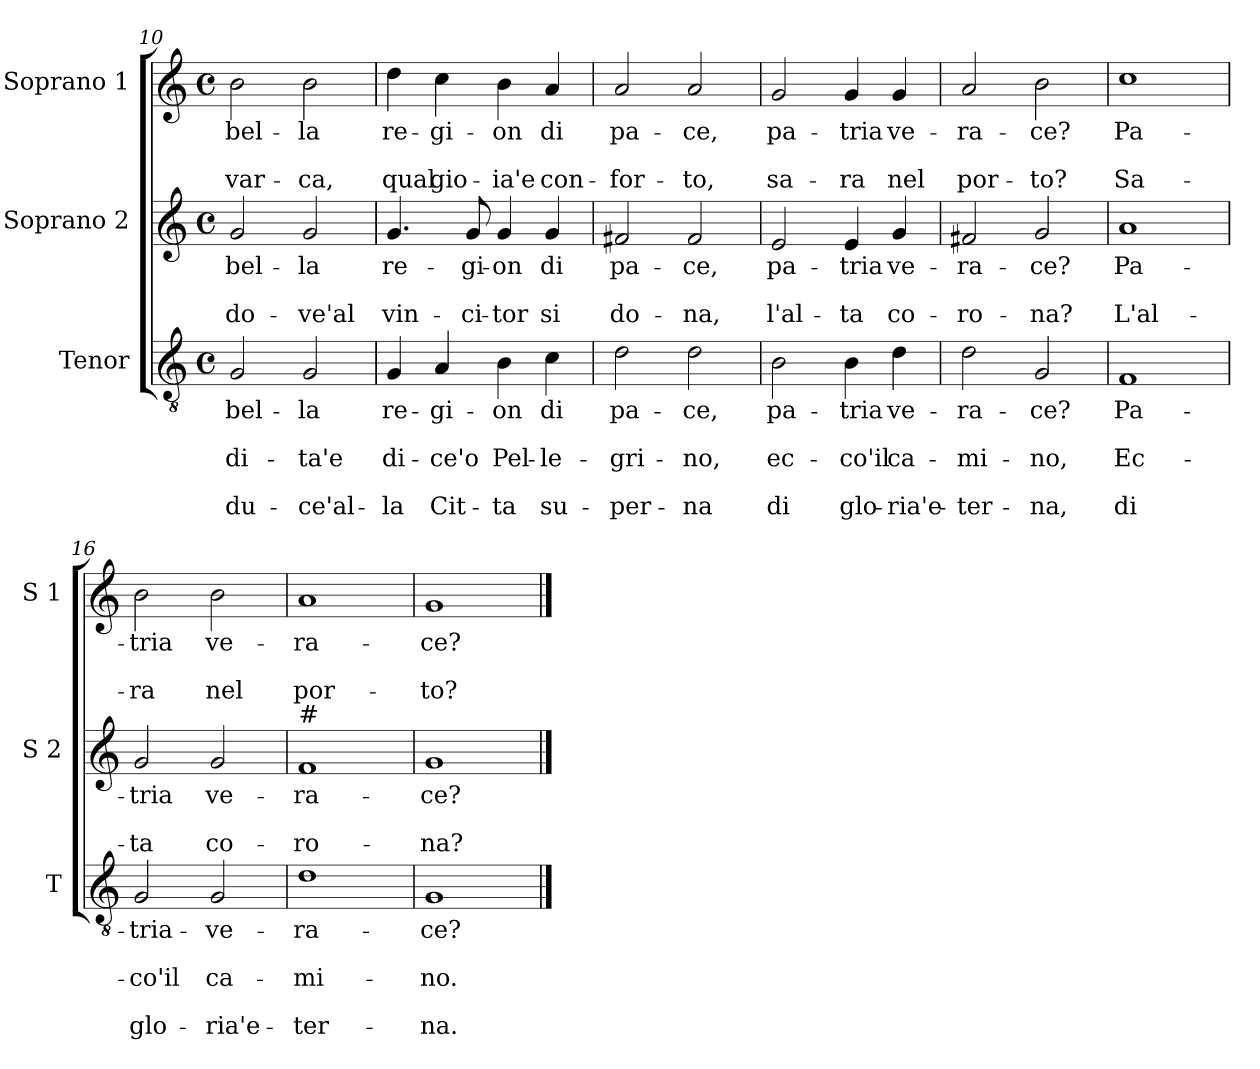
**kern	**text	**text	**text	**text	**text	**kern	**text	**text	**text	**kern	**text	**text	**text
*part3	*part3	*part3	*part3	*part3	*part3	*part2	*part2	*part2	*part2	*part1	*part1	*part1	*part1
*staff3	*staff3	*staff3	*staff3	*staff3	*staff3	*staff2	*staff2	*staff2	*staff2	*staff1	*staff1	*staff1	*staff1
*I"Tenor	*	*	*	*	*	*I"Soprano 2	*	*	*	*I"Soprano 1	*	*	*
*I'T	*	*	*	*	*	*I'S 2	*	*	*	*I'S 1	*	*	*
!!LO:PB:g=z
*clefGv2	*	*	*	*	*	*clefG2	*	*	*	*clefG2	*	*	*
*k[]	*	*	*	*	*	*k[]	*	*	*	*k[]	*	*	*
*C:	*	*	*	*	*	*C:	*	*	*	*C:	*	*	*
*M4/4	*	*	*	*	*	*M4/4	*	*	*	*M4/4	*	*	*
*met(c)	*	*	*	*	*	*met(c)	*	*	*	*met(c)	*	*	*
=10	=10	=10	=10	=10	=10	=10	=10	=10	=10	=10	=10	=10	=10
!	!LO:LY:b	!	!LO:LY:b	!	!LO:LY:b	!	!LO:LY:b	!	!LO:LY:b	!	!LO:LY:b	!	!LO:LY:b
2G/	bel-	.	-di-	.	-du-	2g/	bel-	.	do-	2b\	bel-	.	var-
!	!LO:LY:b	!	!LO:LY:b	!	!LO:LY:b	!	!LO:LY:b	!	!LO:LY:b	!	!LO:LY:b	!	!LO:LY:b
2G/	-la	.	-ta'e	.	-ce'al-	2g/	-la	.	-ve'al	2b\	-la	.	-ca,
=11	=11	=11	=11	=11	=11	=11	=11	=11	=11	=11	=11	=11	=11
!	!LO:LY:b	!	!LO:LY:b	!	!LO:LY:b	!	!LO:LY:b	!	!LO:LY:b	!	!LO:LY:b	!	!LO:LY:b
4G/	re-	.	di-	.	-la	4.g/	re-	.	vin-	4dd\	re-	.	qual
!	!LO:LY:b	!	!LO:LY:b	!	!LO:LY:b	!	!	!	!	!	!LO:LY:b	!	!LO:LY:b
4A/	-gi-	.	-ce'o	.	Cit-	.	.	.	.	4cc\	-gi-	.	gio-
!	!	!	!	!	!	!	!LO:LY:b	!	!LO:LY:b	!	!	!	!
.	.	.	.	.	.	8g/	-gi-	.	-ci-	.	.	.	.
!	!LO:LY:b	!	!LO:LY:b	!	!LO:LY:b	!	!LO:LY:b	!	!LO:LY:b	!	!LO:LY:b	!	!LO:LY:b
4B\	-on	.	Pel-	.	-ta	4g/	-on	.	-tor	4b\	-on	.	-ia'e
!	!LO:LY:b	!	!LO:LY:b	!	!LO:LY:b	!	!LO:LY:b	!	!LO:LY:b	!	!LO:LY:b	!	!LO:LY:b
4c\	di	.	-le-	.	su-	4g/	di	.	si	4a/	di	.	con-
=12	=12	=12	=12	=12	=12	=12	=12	=12	=12	=12	=12	=12	=12
!	!LO:LY:b	!	!LO:LY:b	!	!LO:LY:b	!	!LO:LY:b	!	!LO:LY:b	!	!LO:LY:b	!	!LO:LY:b
2d\	pa-	.	-gri-	.	-per-	2f#X/	pa-	.	do-	2a/	pa-	.	-for-
!	!LO:LY:b	!	!LO:LY:b	!	!LO:LY:b	!	!LO:LY:b	!	!LO:LY:b	!	!LO:LY:b	!	!LO:LY:b
2d\	-ce,	.	-no,	.	-na	2f#/	-ce,	.	-na,	2a/	-ce,	.	-to,
=13	=13	=13	=13	=13	=13	=13	=13	=13	=13	=13	=13	=13	=13
!	!LO:LY:b	!	!LO:LY:b	!	!LO:LY:b	!	!LO:LY:b	!	!LO:LY:b	!	!LO:LY:b	!	!LO:LY:b
2B\	pa-	.	ec-	.	di	2e/	pa-	.	l'al-	2g/	pa-	.	sa-
!	!LO:LY:b	!	!LO:LY:b	!	!LO:LY:b	!	!LO:LY:b	!	!LO:LY:b	!	!LO:LY:b	!	!LO:LY:b
4B\	-tria	.	-co'il	.	glo-	4e/	-tria	.	-ta	4g/	-tria	.	-ra
!	!LO:LY:b	!	!LO:LY:b	!	!LO:LY:b	!	!LO:LY:b	!	!LO:LY:b	!	!LO:LY:b	!	!LO:LY:b
4d\	ve-	.	ca-	.	-ria'e-	4g/	ve-	.	co-	4g/	ve-	.	nel
!!LO:LB:g=z
=14	=14	=14	=14	=14	=14	=14	=14	=14	=14	=14	=14	=14	=14
!	!LO:LY:b	!	!LO:LY:b	!	!LO:LY:b	!	!LO:LY:b	!	!LO:LY:b	!	!LO:LY:b	!	!LO:LY:b
2d\	-ra-	.	-mi-	.	-ter-	2f#X/	-ra-	.	-ro-	2a/	-ra-	.	por-
!	!LO:LY:b	!	!LO:LY:b	!	!LO:LY:b	!	!LO:LY:b	!	!LO:LY:b	!	!LO:LY:b	!	!LO:LY:b
2G/	-ce?	.	-no,	.	-na,	2g/	-ce?	.	-na?	2b\	-ce?	.	-to?
=15	=15	=15	=15	=15	=15	=15	=15	=15	=15	=15	=15	=15	=15
!	!LO:LY:b	!	!LO:LY:b	!	!LO:LY:b	!	!LO:LY:b	!	!LO:LY:b	!	!LO:LY:b	!	!LO:LY:b
1F	Pa-	.	Ec-	.	di	1a	Pa-	.	L'al-	1cc	Pa-	.	Sa-
=16	=16	=16	=16	=16	=16	=16	=16	=16	=16	=16	=16	=16	=16
!	!LO:LY:b	!	!LO:LY:b	!	!LO:LY:b	!	!LO:LY:b	!	!LO:LY:b	!	!LO:LY:b	!	!LO:LY:b
2G/	-tria-	.	-co'il	.	glo-	2g/	-tria	.	-ta	2b\	-tria	.	-ra
!	!LO:LY:b	!	!LO:LY:b	!	!LO:LY:b	!	!LO:LY:b	!	!LO:LY:b	!	!LO:LY:b	!	!LO:LY:b
2G/	-ve-	.	ca-	.	-ria'e-	2g/	ve-	.	co-	2b\	ve-	.	nel
=17	=17	=17	=17	=17	=17	=17	=17	=17	=17	=17	=17	=17	=17
!	!	!	!	!	!	!LO:TX:a:t=#	!	!	!	!	!	!	!
!	!LO:LY:b	!	!LO:LY:b	!	!LO:LY:b	!	!LO:LY:b	!	!LO:LY:b	!	!LO:LY:b	!	!LO:LY:b
1d	-ra-	.	-mi-	.	-ter-	1f	-ra-	.	-ro-	1a	-ra-	.	por-
=18	=18	=18	=18	=18	=18	=18	=18	=18	=18	=18	=18	=18	=18
!	!LO:LY:b	!	!LO:LY:b	!	!LO:LY:b	!	!LO:LY:b	!	!LO:LY:b	!	!LO:LY:b	!	!LO:LY:b
1G	-ce?	.	-no.	.	-na.	1g	-ce?	.	-na?	1g	-ce?	.	-to?
==	==	==	==	==	==	==	==	==	==	==	==	==	==
*-	*-	*-	*-	*-	*-	*-	*-	*-	*-	*-	*-	*-	*-
